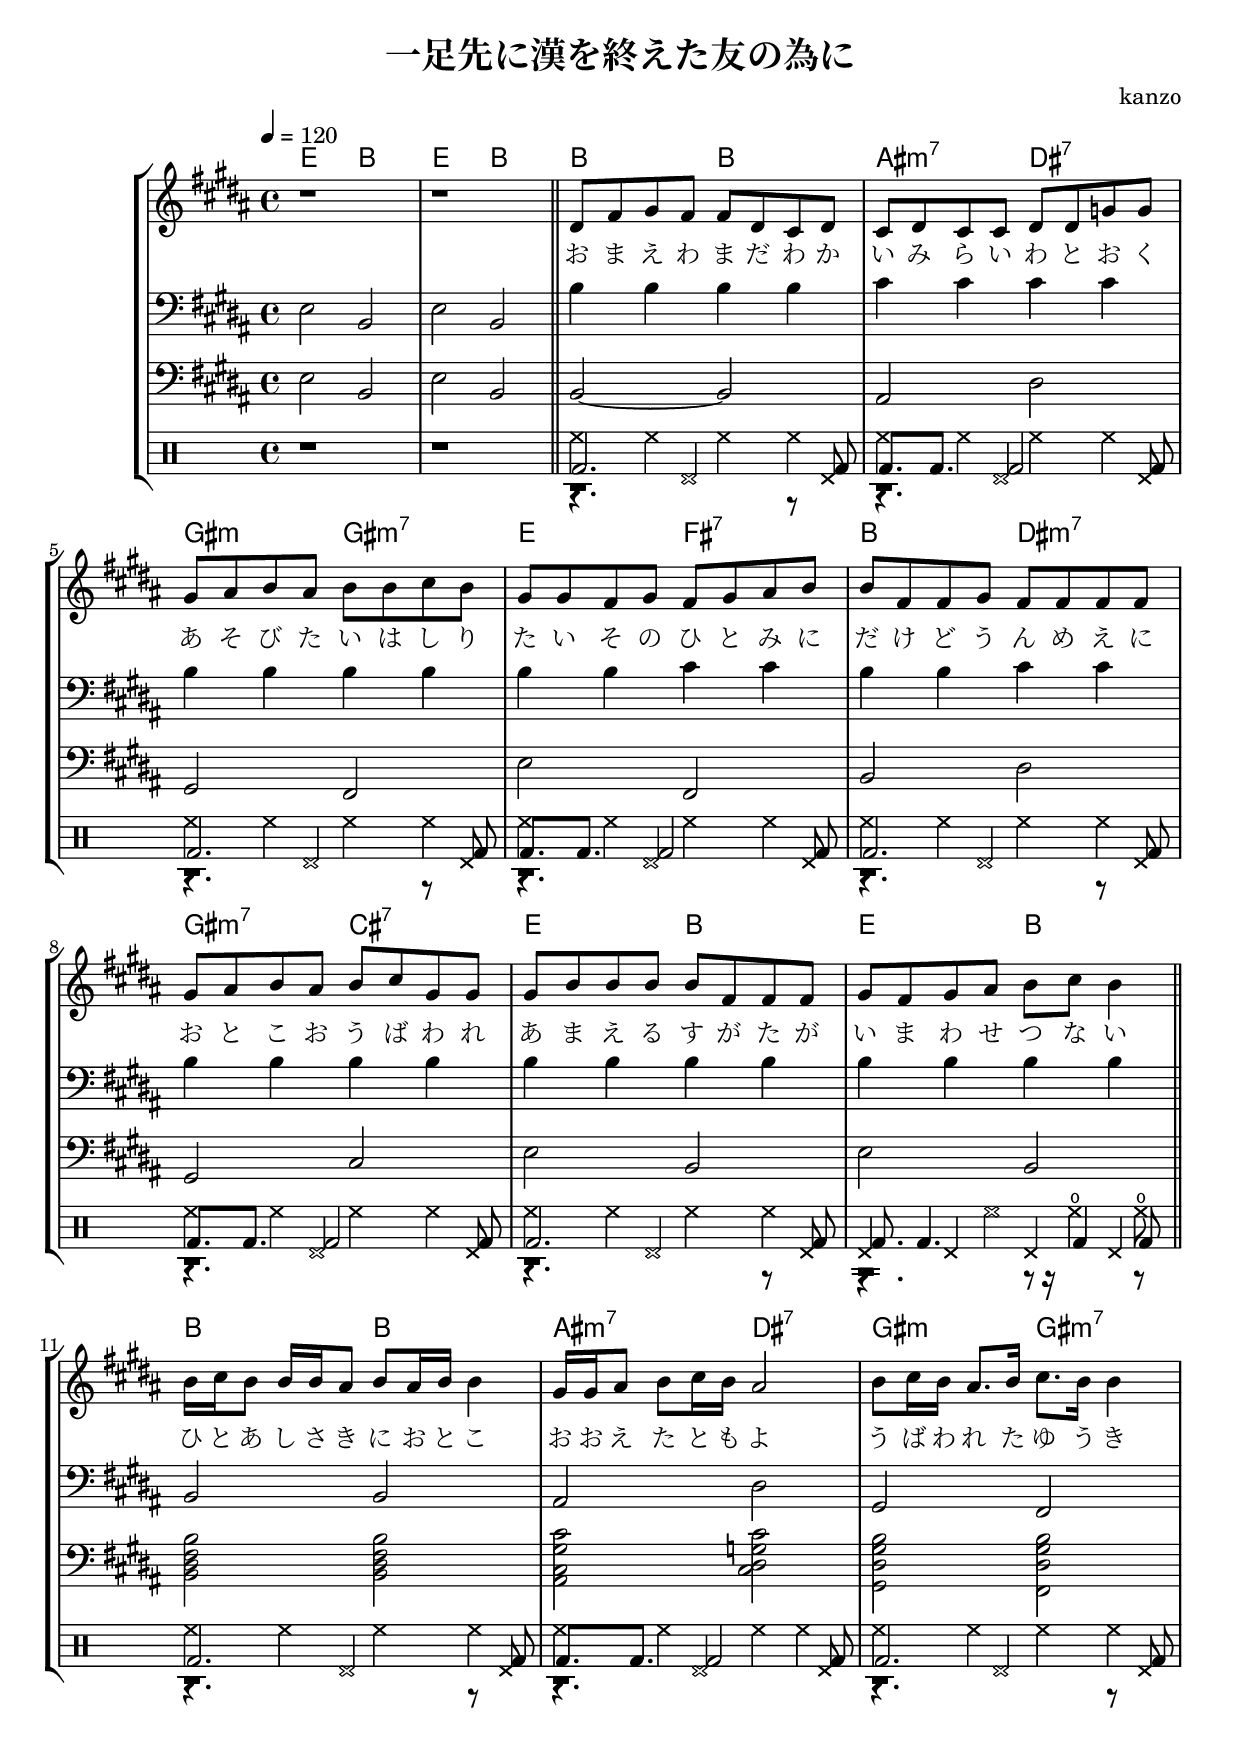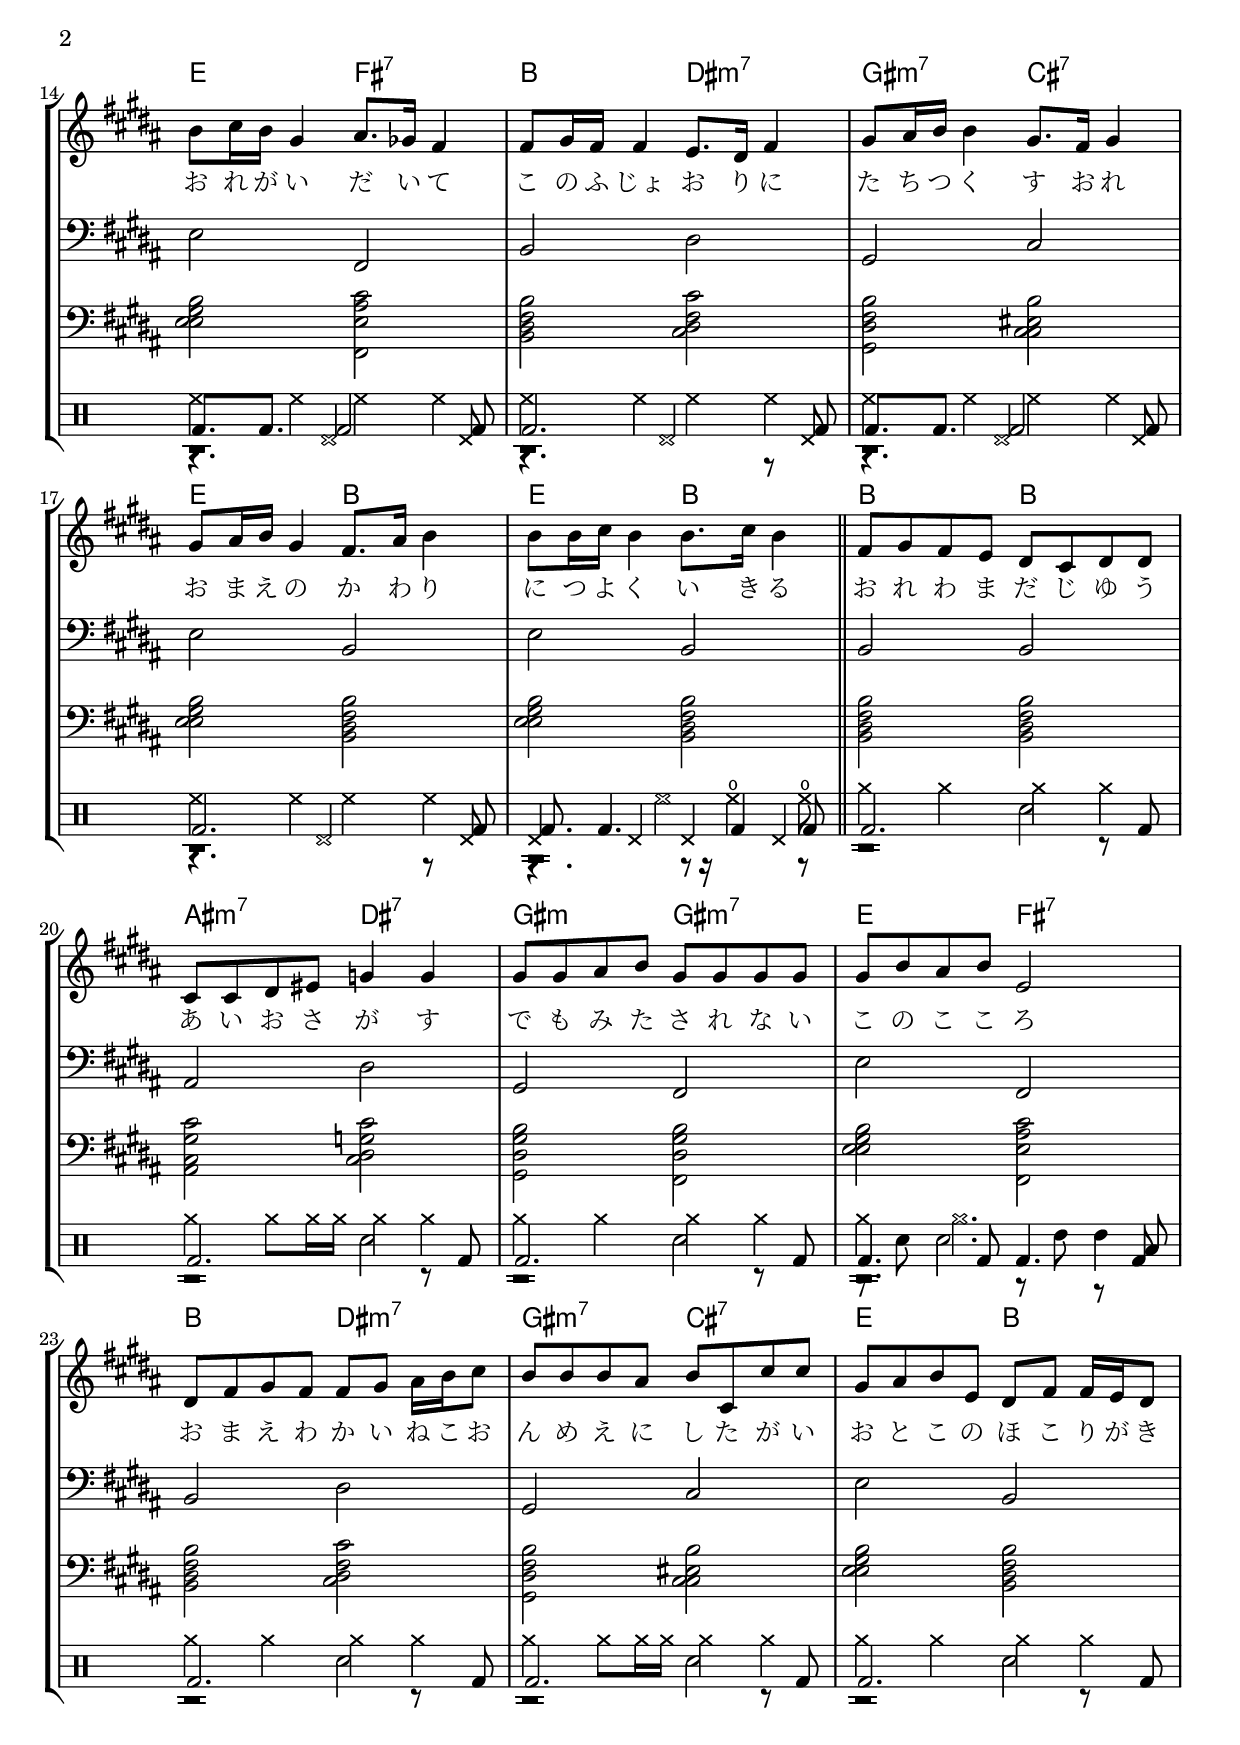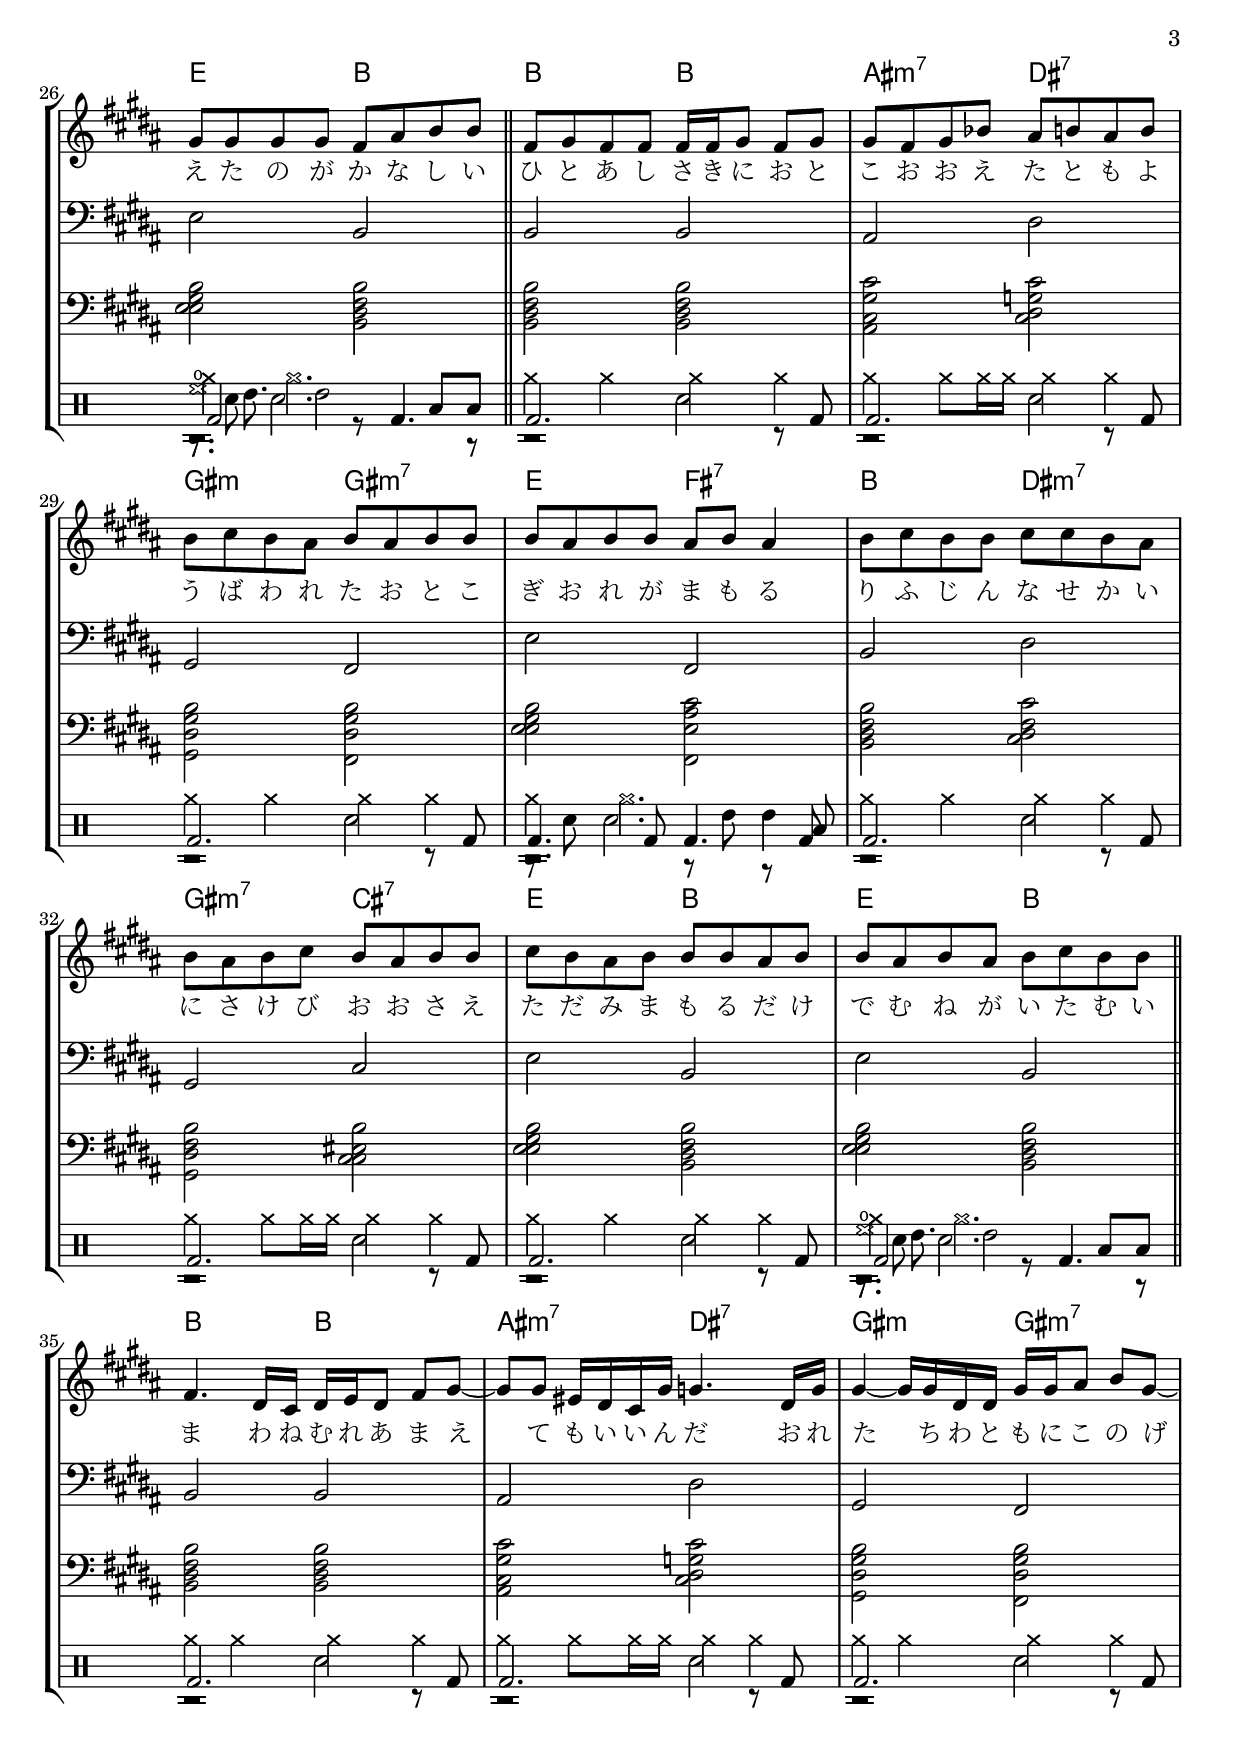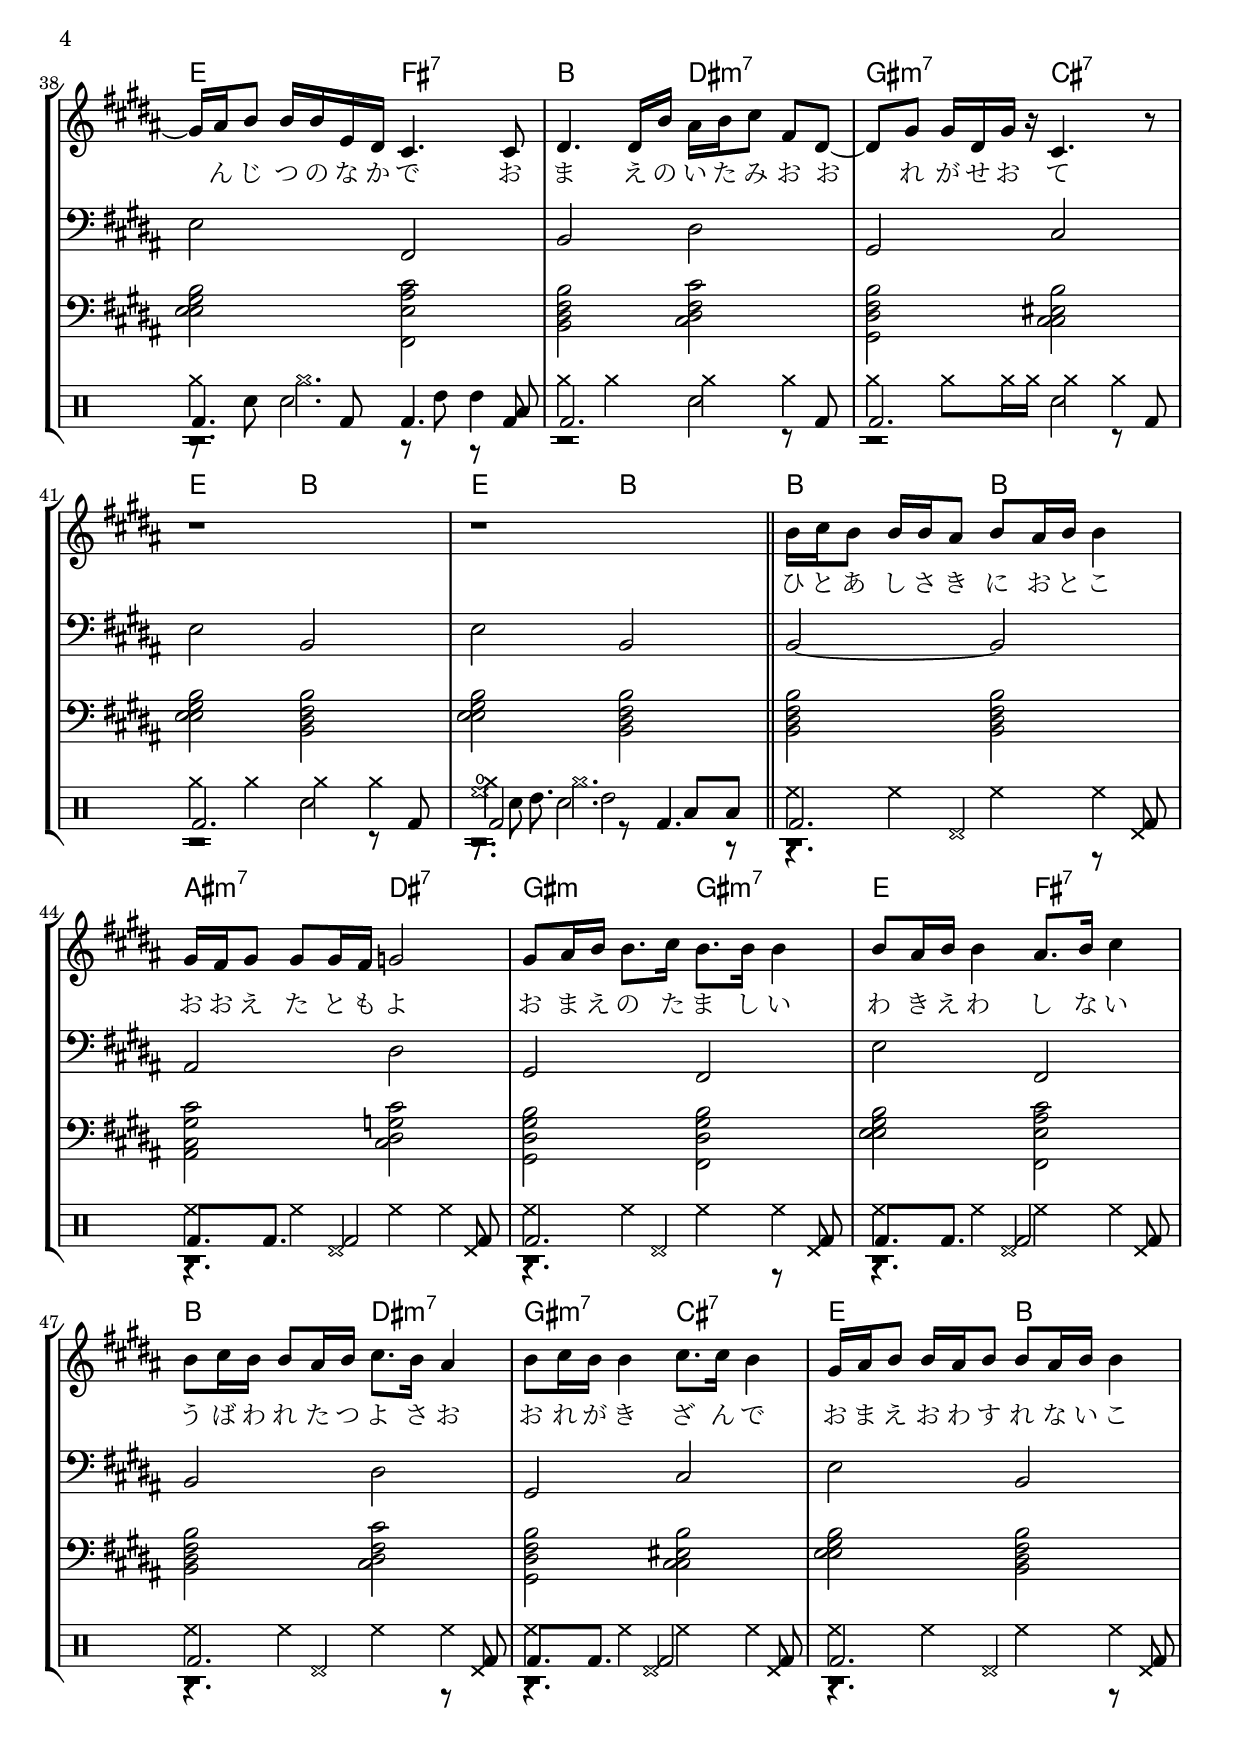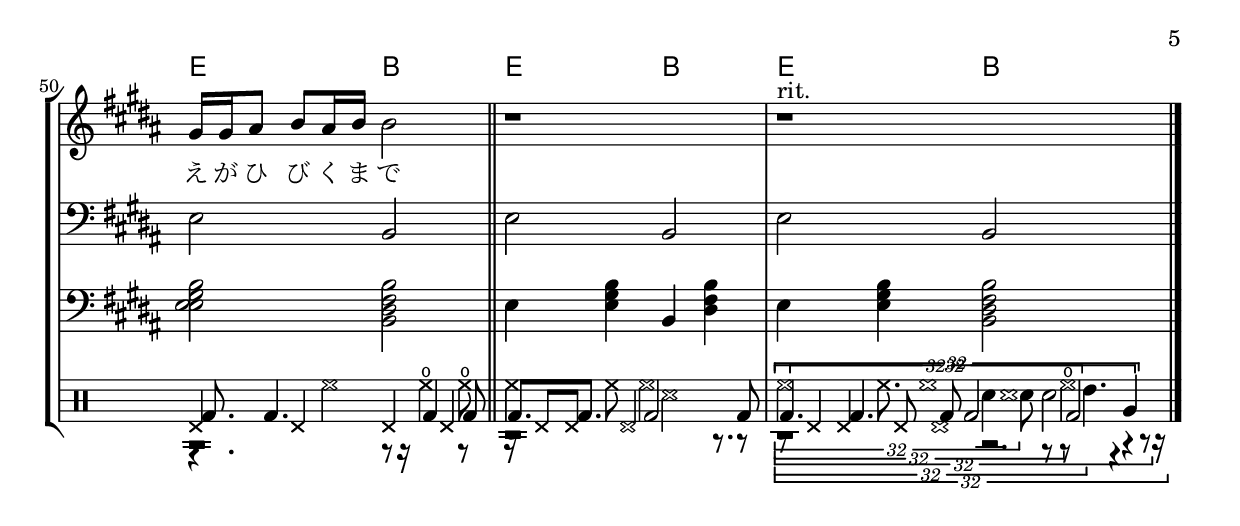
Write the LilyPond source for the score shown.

\version "2.12.1"

\header {
	title = \markup {一足先に漢を終えた友の為に}
	composer = \markup \center-column {kanzo}
}

harmony = \chordmode {
	e2 b2 e2 b2 

	b2 b2 ais2:min7 dis2:7 gis2:m gis2:min7 e2 fis2:7 b2 dis2:min7 gis2:min7 cis2:7 e2 b2 e2 b2 

	b2 b2 ais2:min7 dis2:7 gis2:m gis2:min7 e2 fis2:7 b2 dis2:min7 gis2:min7 cis2:7 e2 b2 e2 b2 

	b2 b2 ais2:min7 dis2:7 gis2:m gis2:min7 e2 fis2:7 b2 dis2:min7 gis2:min7 cis2:7 e2 b2 e2 b2 

	b2 b2 ais2:min7 dis2:7 gis2:m gis2:min7 e2 fis2:7 b2 dis2:min7 gis2:min7 cis2:7 e2 b2 e2 b2 

	b2 b2 ais2:min7 dis2:7 gis2:m gis2:min7 e2 fis2:7 b2 dis2:min7 gis2:min7 cis2:7 e2 b2 e2 b2 

	b2 b2 ais2:min7 dis2:7 gis2:m gis2:min7 e2 fis2:7 b2 dis2:min7 gis2:min7 cis2:7 e2 b2 e2 b2 

	e2 b2 e2 b2 
}

melody = {
	\key b \major
	\tempo 4 = 120
	r1 | r1   
	\set Staff.midiInstrument = #"mmi0.52"
	\set Staff.midiMinimumVolume = #0.7
	\set Staff.midiMaximumVolume = #0.9
	dis'8  fis'8  gis'8  fis'8  fis'8  dis'8  cis'8  dis'8 
	cis'8  dis'8  cis'8  cis'8  dis'8  dis'8  g'8  g'8 
	gis'8  ais'8  b'8  ais'8  b'8  b'8  cis''8  b'8 
	gis'8  gis'8  fis'8  gis'8  fis'8  gis'8  ais'8  b'8 
	b'8  fis'8  fis'8  gis'8  fis'8  fis'8  fis'8  fis'8 
	gis'8  ais'8  b'8  ais'8  b'8  cis''8  gis'8  gis'8 
	gis'8  b'8  b'8  b'8  b'8  fis'8  fis'8  fis'8 
	gis'8  fis'8  gis'8  ais'8  b'8  cis''8  b'4
	\set Staff.midiInstrument = #"mmi0.52"
	\set Staff.midiMinimumVolume = #0.7
	\set Staff.midiMaximumVolume = #0.9
	b'16  cis''16  b'8  b'16  b'16  ais'8  b'8  ais'16  b'16  b'4 
	gis'16  gis'16  ais'8  b'8  cis''16  b'16  ais'2 
	b'8  cis''16  b'16  ais'8.  b'16  cis''8.  b'16  b'4 
	b'8  cis''16  b'16  gis'4  ais'8.  ges'16  fis'4 
	fis'8  gis'16  fis'16  fis'4  e'8.  dis'16  fis'4 
	gis'8  ais'16  b'16  b'4  gis'8.  fis'16  gis'4 
	gis'8  ais'16  b'16  gis'4  fis'8.  ais'16  b'4 
	b'8  b'16  cis''16  b'4  b'8.  cis''16  b'4
	\set Staff.midiInstrument = #"mmi0.52"
	\set Staff.midiMinimumVolume = #0.7
	\set Staff.midiMaximumVolume = #0.9
	fis'8  gis'8  fis'8  e'8  dis'8  cis'8  dis'8  dis'8 
	cis'8  cis'8  dis'8  eis'8  g'4  g'4 
	gis'8  gis'8  ais'8  b'8  gis'8  gis'8  gis'8  gis'8 
	gis'8  b'8  ais'8  b'8  e'2 
	dis'8  fis'8  gis'8  fis'8  fis'8  gis'8  ais'16  b'16  cis''8 
	b'8  b'8  b'8  ais'8  b'8  cis'8  cis''8  cis''8 
	gis'8  ais'8  b'8  e'8  dis'8  fis'8  fis'16  e'16  dis'8 
	gis'8  gis'8  gis'8  gis'8  fis'8  ais'8  b'8  b'8
	\set Staff.midiInstrument = #"mmi0.52"
	\set Staff.midiMinimumVolume = #0.7
	\set Staff.midiMaximumVolume = #0.9
	fis'8  gis'8  fis'8  fis'8  fis'16  fis'16  gis'8  fis'8  gis'8 
	gis'8  fis'8  gis'8  bes'8  ais'8  b'8  ais'8  b'8 
	b'8  cis''8  b'8  ais'8  b'8  ais'8  b'8  b'8 
	b'8  ais'8  b'8  b'8  ais'8  b'8  ais'4 
	b'8  cis''8  b'8  b'8  cis''8  cis''8  b'8  ais'8 
	b'8  ais'8  b'8  cis''8  b'8  ais'8  b'8  b'8 
	cis''8  b'8  ais'8  b'8  b'8  b'8  ais'8  b'8 
	b'8  ais'8  b'8  ais'8  b'8  cis''8  b'8  	\set Staff.midiInstrument = #"mmi0.52"
	\set Staff.midiMinimumVolume = #0.7
	\set Staff.midiMaximumVolume = #0.9
	b'8 
	fis'4.  dis'16  cis'16  dis'16  e'16  dis'8  fis'8  gis'8~ 
	gis'8  gis'8  eis'16  dis'16  cis'16  gis'16  g'4.  dis'16  g'16 
	gis'4~gis'16  gis'16  dis'16  dis'16  gis'16  gis'16  ais'8  b'8  gis'8~ 
	gis'16  ais'16  b'8  b'16  b'16  e'16  dis'16  cis'4.  cis'8 
	dis'4.  dis'16  b'16  ais'16  b'16  cis''8  fis'8  dis'8~ 
	dis'8  gis'8  gis'16  dis'16  gis'16  r16  cis'4.  	r8 r1 r1 	\set Staff.midiInstrument = #"mmi0.52"
	\set Staff.midiMinimumVolume = #0.7
	\set Staff.midiMaximumVolume = #0.9
	b'16  cis''16  b'8  b'16  b'16  ais'8  b'8  ais'16  b'16  b'4 
	gis'16  fis'16  gis'8  gis'8  gis'16  fis'16  g'2 
	gis'8  ais'16  b'16  b'8.  cis''16  b'8.  b'16  b'4 
	b'8  ais'16  b'16  b'4  ais'8.  b'16  cis''4 
	b'8  cis''16  b'16  b'8  ais'16  b'16  cis''8.  b'16  ais'4 
	b'8  cis''16  b'16  b'4  cis''8.  cis''16  b'4 
	gis'16  ais'16  b'8  b'16  ais'16  b'8  b'8  ais'16  b'16  b'4 
	gis'16  gis'16  ais'8  b'8  ais'16  b'16  b'2
	r1 | r1^"rit." \bar "|."
}

words = \lyricmode {
	
	お  ま  え  わ  ま  だ  わ  か  い  み  ら  い  わ  と  お  く  あ  そ  び  た  い  は  し  り  た  い  そ  の  ひ  と  み  に  だ  け  ど  う  ん  め  え  に  お  と  こ  お  う  ば  わ  れ  あ  ま  え  る  す  が  た  が  い  ま  わ  せ  つ  な  い  
	ひ  と  あ  し  さ  き  に  お  と  こ  お  お  え  た  と  も  よ  う  ば  わ  れ  た  ゆ  う  き  お  れ  が  い  だ  い  て  こ  の  ふ  じょ  お  り  に  た  ち  つ  く  す  お  れ  お  ま  え  の  か  わ  り  に  つ  よ  く  い  き  る  
	お  れ  わ  ま  だ  じ  ゆ  う  あ  い  お  さ  が  す  で  も  み  た  さ  れ  な  い  こ  の  こ  こ  ろ  お  ま  え  わ  か  い  ね  こ  お  ん  め  え  に  し  た  が  い  お  と  こ  の  ほ  こ  り  が  き  え  た  の  が  か  な  し  い  
	ひ  と  あ  し  さ  き  に  お  と  こ  お  お  え  た  と  も  よ  う  ば  わ  れ  た  お  と  こ  ぎ  お  れ  が  ま  も  る  り  ふ  じ  ん  な  せ  か  い  に  さ  け  び  お  お  さ  え  た  だ  み  ま  も  る  だ  け  で  む  ね  が  い  た  む  
	い  ま  わ  ね  む  れ  あ  ま  え  て  も  い  い  ん  だ  お  れ  た  ち  わ  と  も  に  こ  の  げ  ん  じ  つ  の  な  か  で  お  ま  え  の  い  た  み  お  お  れ  が  せ  お  て  
	ひ  と  あ  し  さ  き  に  お  と  こ  お  お  え  た  と  も  よ  お  ま  え  の  た  ま  し  い  わ  き  え  わ  し  な  い  う  ば  わ  れ  た  つ  よ  さ  お  お  れ  が  き  ざ  ん  で  お  ま  え  お  わ  す  れ  な  い  こ  え  が  ひ  び  く  ま  で  
	
}

tempochange = {
	\time 4/4
	\tempo 4 = 120
	r1 | r1 \bar "||"
	\tempo 4 = 120
	r1 | r1 | r1 | r1 | r1 | r1 | r1 | r1 \bar "||"
	\tempo 4 = 120
	r1 | r1 | r1 | r1 | r1 | r1 | r1 | r1 \bar "||"
	\tempo 4 = 120
	r1 | r1 | r1 | r1 | r1 | r1 | r1 | r1 \bar "||"
	\tempo 4 = 120
	r1 | r1 | r1 | r1 | r1 | r1 | r1 | r1 \bar "||"
	\tempo 4 = 120
	r1 | r1 | r1 | r1 | r1 | r1 | r1 | r1 \bar "||"
	\tempo 4 = 120
	r1 | r1 | r1 | r1 | r1 | r1 | r1 | r1 \bar "||"
	\tempo 4 = 120
	r1 | \tempo 4 = 90 r2 \tempo 4 = 80 r2 \bar "|."
}

mainacc = {
	\clef bass
	\set Staff.midiInstrument = #"Choir Aahs"
	\set Staff.midiMinimumVolume = #0.3
	\set Staff.midiMaximumVolume = #0.6
	\time 4/4
	\key b \major
	\tempo 4 = 120
	e2
	~b,2
	e2
	~b,2
	\bar "||"

	\set Staff.midiInstrument = #"Cello"
	\set Staff.midiMinimumVolume = #0.3
	\set Staff.midiMaximumVolume = #0.6
	b4 b4
	b4 b4
	cis'4 cis'4
	cis'4 cis'4
	b4 b4
	b4 b4
	b4 b4
	cis'4 cis'4
	b4 b4
	cis'4 cis'4
	b4 b4
	b4 b4
	b4 b4
	b4 b4
	b4 b4
	b4 b4
	\bar "||"

	\set Staff.midiInstrument = #"Tinkle Bell"
	\set Staff.midiMinimumVolume = #0.3
	\set Staff.midiMaximumVolume = #0.6
	b,2
	b,2
	ais,2
	dis2
	gis,2
	fis,2
	e2
	fis,2
	b,2
	dis2
	gis,2
	cis2
	e2
	b,2
	e2
	b,2
	\bar "||"

	\set Staff.midiInstrument = #"Electric Bass (finger)"
	\set Staff.midiMinimumVolume = #0.3
	\set Staff.midiMaximumVolume = #0.6
	b,2
	b,2
	ais,2
	dis2
	gis,2
	fis,2
	e2
	fis,2
	b,2
	dis2
	gis,2
	cis2
	e2
	b,2
	e2
	b,2
	\bar "||"

	\set Staff.midiInstrument = #"Electric Bass (pick)"
	\set Staff.midiMinimumVolume = #0.3
	\set Staff.midiMaximumVolume = #0.6
	b,2
	b,2
	ais,2
	dis2
	gis,2
	fis,2
	e2
	fis,2
	b,2
	dis2
	gis,2
	cis2
	e2
	b,2
	e2
	b,2
	\bar "||"

	\set Staff.midiInstrument = #"Fretless Bass"
	\set Staff.midiMinimumVolume = #0.3
	\set Staff.midiMaximumVolume = #0.6
	b,2
	b,2
	ais,2
	dis2
	gis,2
	fis,2
	e2
	fis,2
	b,2
	dis2
	gis,2
	cis2
	e2
	b,2
	e2
	b,2
	\bar "||"

	\set Staff.midiInstrument = #"Timpani"
	\set Staff.midiMinimumVolume = #0.3
	\set Staff.midiMaximumVolume = #0.6
	b,2
	~b,2
	ais,2
	~dis2
	gis,2
	~fis,2
	e2
	~fis,2
	b,2
	~dis2
	gis,2
	~cis2
	e2
	~b,2
	e2
	~b,2
	\bar "||"

	\set Staff.midiInstrument = #"Electric Grand"
	\set Staff.midiMinimumVolume = #0.3
	\set Staff.midiMaximumVolume = #0.6
	e2
	~b,2
	e2
	~b,2
	\bar "|."
}

subacc = {
	\clef bass
	\set Staff.midiInstrument = #"Voice Oohs"
	\set Staff.midiMinimumVolume = #0.3
	\set Staff.midiMaximumVolume = #0.6
	\time 4/4
	\key b \major
	\tempo 4 = 120
	e2
	~b,2
	e2
	~b,2
	\bar "||"

	\set Staff.midiInstrument = #"Contrabass"
	\set Staff.midiMinimumVolume = #0.3
	\set Staff.midiMaximumVolume = #0.6
	b,2
	~b,2
	ais,2
	~dis2
	gis,2
	~fis,2
	e2
	~fis,2
	b,2
	~dis2
	gis,2
	~cis2
	e2
	~b,2
	e2
	~b,2
	\bar "||"

	\set Staff.midiInstrument = #"Steel Drums"
	\set Staff.midiMinimumVolume = #0.3
	\set Staff.midiMaximumVolume = #0.6
	<b, dis fis b>2
	<b, dis fis b>2
	<ais, cis gis cis'>2
	<dis cis g cis'>2
	<gis, dis gis b>2
	<fis, dis gis b>2
	<e e gis b>2
	<fis, e ais cis'>2
	<b, dis fis b>2
	<dis cis fis cis'>2
	<gis, dis fis b>2
	<cis cis eis b>2
	<e e gis b>2
	<b, dis fis b>2
	<e e gis b>2
	<b, dis fis b>2
	\bar "||"

	\set Staff.midiInstrument = #"Electric Guitar (clean)"
	\set Staff.midiMinimumVolume = #0.3
	\set Staff.midiMaximumVolume = #0.6
	<b, dis fis b>2
	<b, dis fis b>2
	<ais, cis gis cis'>2
	<dis cis g cis'>2
	<gis, dis gis b>2
	<fis, dis gis b>2
	<e e gis b>2
	<fis, e ais cis'>2
	<b, dis fis b>2
	<dis cis fis cis'>2
	<gis, dis fis b>2
	<cis cis eis b>2
	<e e gis b>2
	<b, dis fis b>2
	<e e gis b>2
	<b, dis fis b>2
	\bar "||"

	\set Staff.midiInstrument = #"Electric Guitar (jazz)"
	\set Staff.midiMinimumVolume = #0.3
	\set Staff.midiMaximumVolume = #0.6
	<b, dis fis b>2
	<b, dis fis b>2
	<ais, cis gis cis'>2
	<dis cis g cis'>2
	<gis, dis gis b>2
	<fis, dis gis b>2
	<e e gis b>2
	<fis, e ais cis'>2
	<b, dis fis b>2
	<dis cis fis cis'>2
	<gis, dis fis b>2
	<cis cis eis b>2
	<e e gis b>2
	<b, dis fis b>2
	<e e gis b>2
	<b, dis fis b>2
	\bar "||"

	\set Staff.midiInstrument = #"Acoustic Bass"
	\set Staff.midiMinimumVolume = #0.3
	\set Staff.midiMaximumVolume = #0.6
	<b, dis fis b>2
	<b, dis fis b>2
	<ais, cis gis cis'>2
	<dis cis g cis'>2
	<gis, dis gis b>2
	<fis, dis gis b>2
	<e e gis b>2
	<fis, e ais cis'>2
	<b, dis fis b>2
	<dis cis fis cis'>2
	<gis, dis fis b>2
	<cis cis eis b>2
	<e e gis b>2
	<b, dis fis b>2
	<e e gis b>2
	<b, dis fis b>2
	\bar "||"

	\set Staff.midiInstrument = #"Pizzicato Strings"
	\set Staff.midiMinimumVolume = #0.3
	\set Staff.midiMaximumVolume = #0.6
	<b, dis fis b>2
	<b, dis fis b>2
	<ais, cis gis cis'>2
	<dis cis g cis'>2
	<gis, dis gis b>2
	<fis, dis gis b>2
	<e e gis b>2
	<fis, e ais cis'>2
	<b, dis fis b>2
	<dis cis fis cis'>2
	<gis, dis fis b>2
	<cis cis eis b>2
	<e e gis b>2
	<b, dis fis b>2
	<e e gis b>2
	<b, dis fis b>2
	\bar "||"

	\set Staff.midiInstrument = #"Acoustic grand"
	\set Staff.midiMinimumVolume = #0.3
	\set Staff.midiMaximumVolume = #0.6
	e4 <e gis b>4
	b,4 <dis fis b>4
	e4 <e gis b>4
	<b, dis fis b>2
	\bar "|."
}

percA = {
	\drummode {
	r1 |r1 \bar "||"
	r1  |r1  |r1  |r1  |r1  |r1  |r1  |r2 r8 hho4 hho8  \bar "||"
	r1  |r1  |r1  |r1  |r1  |r1  |r1  |r2 r8 hho4 hho8  \bar "||"
	cymr4 cymr4 cymr4 cymr4  |cymr4 cymr8 cymr16 cymr16 cymr4 cymr4  |cymr4 cymr4 cymr4 cymr4  |cymr4 cymr2.  |cymr4 cymr4 cymr4 cymr4  |cymr4 cymr8 cymr16 cymr16 cymr4 cymr4  |cymr4 cymr4 cymr4 cymr4  |cymr4 cymr2.  \bar "||"
	cymr4 cymr4 cymr4 cymr4  |cymr4 cymr8 cymr16 cymr16 cymr4 cymr4  |cymr4 cymr4 cymr4 cymr4  |cymr4 cymr2.  |cymr4 cymr4 cymr4 cymr4  |cymr4 cymr8 cymr16 cymr16 cymr4 cymr4  |cymr4 cymr4 cymr4 cymr4  |cymr4 cymr2.  \bar "||"
	cymr4 cymr4 cymr4 cymr4  |cymr4 cymr8 cymr16 cymr16 cymr4 cymr4  |cymr4 cymr4 cymr4 cymr4  |cymr4 cymr2.  |cymr4 cymr4 cymr4 cymr4  |cymr4 cymr8 cymr16 cymr16 cymr4 cymr4  |cymr4 cymr4 cymr4 cymr4  |cymr4 cymr2.  \bar "||"
	r1  |r1  |r1  |r1  |r1  |r1  |r1  |r2 r8 hho4 hho8  \bar "||"
	hh4 hh8 hh2 r8  |\times 16/32{ hh2 hh8. hh1 r4 r16 } \bar "|."
	}
}

percB = {
	\drummode {
	r1 |r1 \bar "||"
	r4. hhp2 hhp8  |r4. hhp2 hhp8  |r4. hhp2 hhp8  |r4. hhp2 hhp8  |r4. hhp2 hhp8  |r4. hhp2 hhp8  |r4. hhp2 hhp8  |hhp4 hhp4 hhp4 hhp4  \bar "||"
	r4. hhp2 hhp8  |r4. hhp2 hhp8  |r4. hhp2 hhp8  |r4. hhp2 hhp8  |r4. hhp2 hhp8  |r4. hhp2 hhp8  |r4. hhp2 hhp8  |hhp4 hhp4 hhp4 hhp4  \bar "||"
	r2 sn2  |r2 sn2  |r2 sn2  |r8 sn8 sn2.  |r2 sn2  |r2 sn2  |r2 sn2  |r8 sn8 sn2.  \bar "||"
	r2 sn2  |r2 sn2  |r2 sn2  |r8 sn8 sn2.  |r2 sn2  |r2 sn2  |r2 sn2  |r8 sn8 sn2.  \bar "||"
	r2 sn2  |r2 sn2  |r2 sn2  |r8 sn8 sn2.  |r2 sn2  |r2 sn2  |r2 sn2  |r8 sn8 sn2.  \bar "||"
	r4. hhp2 hhp8  |r4. hhp2 hhp8  |r4. hhp2 hhp8  |r4. hhp2 hhp8  |r4. hhp2 hhp8  |r4. hhp2 hhp8  |r4. hhp2 hhp8  |hhp4 hhp4 hhp4 hhp4  \bar "||"
	r16 hhp8 hhp8 hhp2 r8.  |\times 16/32{ r8 hhp4 hhp4 hhp8 hhp1 r4 } \bar "|."
	}
}

percC = {
	\drummode {
	r1 |r1 \bar "||"
	hh4 hh4 hh4 hh4  |hh4 hh4 hh4 hh4  |hh4 hh4 hh4 hh4  |hh4 hh4 hh4 hh4  |hh4 hh4 hh4 hh4  |hh4 hh4 hh4 hh4  |hh4 hh4 hh4 hh4  |r4. hh2 r8  \bar "||"
	hh4 hh4 hh4 hh4  |hh4 hh4 hh4 hh4  |hh4 hh4 hh4 hh4  |hh4 hh4 hh4 hh4  |hh4 hh4 hh4 hh4  |hh4 hh4 hh4 hh4  |hh4 hh4 hh4 hh4  |r4. hh2 r8  \bar "||"
	bd2. r8 bd8  |bd2. r8 bd8  |bd2. r8 bd8  |bd4. bd8 bd4. bd8  |bd2. r8 bd8  |bd2. r8 bd8  |bd2. r8 bd8  |bd2 r8 bd4.  \bar "||"
	bd2. r8 bd8  |bd2. r8 bd8  |bd2. r8 bd8  |bd4. bd8 bd4. bd8  |bd2. r8 bd8  |bd2. r8 bd8  |bd2. r8 bd8  |bd2 r8 bd4.  \bar "||"
	bd2. r8 bd8  |bd2. r8 bd8  |bd2. r8 bd8  |bd4. bd8 bd4. bd8  |bd2. r8 bd8  |bd2. r8 bd8  |bd2. r8 bd8  |bd2 r8 bd4.  \bar "||"
	hh4 hh4 hh4 hh4  |hh4 hh4 hh4 hh4  |hh4 hh4 hh4 hh4  |hh4 hh4 hh4 hh4  |hh4 hh4 hh4 hh4  |hh4 hh4 hh4 hh4  |hh4 hh4 hh4 hh4  |r4. hh2 r8  \bar "||"
	r1  |\times 16/32{ r1 r2 hho2 } \bar "|."
	}
}

percD = {
	\drummode {
	r1 |r1 \bar "||"
	bd2. r8 bd8  |bd8. bd8. bd2 bd8  |bd2. r8 bd8  |bd8. bd8. bd2 bd8  |bd2. r8 bd8  |bd8. bd8. bd2 bd8  |bd2. r8 bd8  |bd8. bd4. r16 bd4 bd8  \bar "||"
	bd2. r8 bd8  |bd8. bd8. bd2 bd8  |bd2. r8 bd8  |bd8. bd8. bd2 bd8  |bd2. r8 bd8  |bd8. bd8. bd2 bd8  |bd2. r8 bd8  |bd8. bd4. r16 bd4 bd8  \bar "||"
	r1 |r1 |r1 |r2 r8 tommh8 tommh4  |r1 |r1 |r1 |r8. tommh8. tommh2 r8  \bar "||"
	r1 |r1 |r1 |r2 r8 tommh8 tommh4  |r1 |r1 |r1 |r8. tommh8. tommh2 r8  \bar "||"
	r1 |r1 |r1 |r2 r8 tommh8 tommh4  |r1 |r1 |r1 |r8. tommh8. tommh2 r8  \bar "||"
	bd2. r8 bd8  |bd8. bd8. bd2 bd8  |bd2. r8 bd8  |bd8. bd8. bd2 bd8  |bd2. r8 bd8  |bd8. bd8. bd2 bd8  |bd2. r8 bd8  |bd8. bd4. r16 bd4 bd8  \bar "||"
	bd8. bd8. bd2 bd8  |\times 16/32{ bd4. bd4. bd8 bd2 r8 bd2 } \bar "|."
	}
}

percE = {
	\drummode {
	r1 |r1 \bar "||"
	r1 | r1 | r1 | r1 | r1 | r1 | r1 | r1 \bar "||"
	r1 | r1 | r1 | r1 | r1 | r1 | r1 | r1 \bar "||"
	r1 |r1 |r1 |r2. r8 toml8  |r1 |r1 |r1 |r2. toml8 toml8  \bar "||"
	r1 |r1 |r1 |r2. r8 toml8  |r1 |r1 |r1 |r2. toml8 toml8  \bar "||"
	r1 |r1 |r1 |r2. r8 toml8  |r1 |r1 |r1 |r2. toml8 toml8  \bar "||"
	r1 | r1 | r1 | r1 | r1 | r1 | r1 | r1 \bar "||"
	r2 ss2  |\times 16/32{ r1 ss1 } \bar "|."
	}
}

percF = {
	\drummode {
	r1 | r1 \bar "||"
	r1 | r1 | r1 | r1 | r1 | r1 | r1 | r1 \bar "||"
	r1 | r1 | r1 | r1 | r1 | r1 | r1 | r1 \bar "||"
	r1 |r1 |r1 |r1 |r1 |r1 |r1 |hho1  \bar "||"
	r1 |r1 |r1 |r1 |r1 |r1 |r1 |hho1  \bar "||"
	r1 |r1 |r1 |r1 |r1 |r1 |r1 |hho1  \bar "||"
	r1 | r1 | r1 | r1 | r1 | r1 | r1 | r1 \bar "||"
	r1 |\times 16/32{ r1 sn4 sn8 sn2 r8 } \bar "|."
	}
}

percG = {
	\drummode {
	r1 | r1 \bar "||"
	r1 | r1 | r1 | r1 | r1 | r1 | r1 | r1 \bar "||"
	r1 | r1 | r1 | r1 | r1 | r1 | r1 | r1 \bar "||"
	r1 | r1 | r1 | r1 | r1 | r1 | r1 | r1 \bar "||"
	r1 | r1 | r1 | r1 | r1 | r1 | r1 | r1 \bar "||"
	r1 | r1 | r1 | r1 | r1 | r1 | r1 | r1 \bar "||"
	r1 | r1 | r1 | r1 | r1 | r1 | r1 | r1 \bar "||"
	r1 |r1 \bar "|."
	}
}

percH = {
	\drummode {
	r1 | r1 \bar "||"
	r1 | r1 | r1 | r1 | r1 | r1 | r1 | r1 \bar "||"
	r1 | r1 | r1 | r1 | r1 | r1 | r1 | r1 \bar "||"
	r1 | r1 | r1 | r1 | r1 | r1 | r1 | r1 \bar "||"
	r1 | r1 | r1 | r1 | r1 | r1 | r1 | r1 \bar "||"
	r1 | r1 | r1 | r1 | r1 | r1 | r1 | r1 \bar "||"
	r1 | r1 | r1 | r1 | r1 | r1 | r1 | r1 \bar "||"
	r1 |\times 16/32{ r1 r2 r8 tommh4. } \bar "|."
	}
}

percI = {
	\drummode {
	r1 | r1 \bar "||"
	r1 | r1 | r1 | r1 | r1 | r1 | r1 | r1 \bar "||"
	r1 | r1 | r1 | r1 | r1 | r1 | r1 | r1 \bar "||"
	r1 | r1 | r1 | r1 | r1 | r1 | r1 | r1 \bar "||"
	r1 | r1 | r1 | r1 | r1 | r1 | r1 | r1 \bar "||"
	r1 | r1 | r1 | r1 | r1 | r1 | r1 | r1 \bar "||"
	r1 | r1 | r1 | r1 | r1 | r1 | r1 | r1 \bar "||"
	r1 |\times 16/32{ r1 r2. tomfh4 } \bar "|."
	}
}

\score {
	<<
		\new StaffGroup <<
			\new ChordNames {\harmony}
			\new Voice = "melody" {\melody}
			\new Lyrics \lyricsto "melody" \words
			\new Staff = "mainacc" {\mainacc}
			\new Staff = "subacc" {\subacc}
			\new DrumStaff <<
				\new DrumVoice {\percA}
				\new DrumVoice {\percB}
				\new DrumVoice {\percC}
				\new DrumVoice {\percD}
				\new DrumVoice {\percE}
				\new DrumVoice {\percF}
				\new DrumVoice {\percG}
				\new DrumVoice {\percH}
				\new DrumVoice {\percI}
			>>
		>>
	>>
	\layout { }
}
